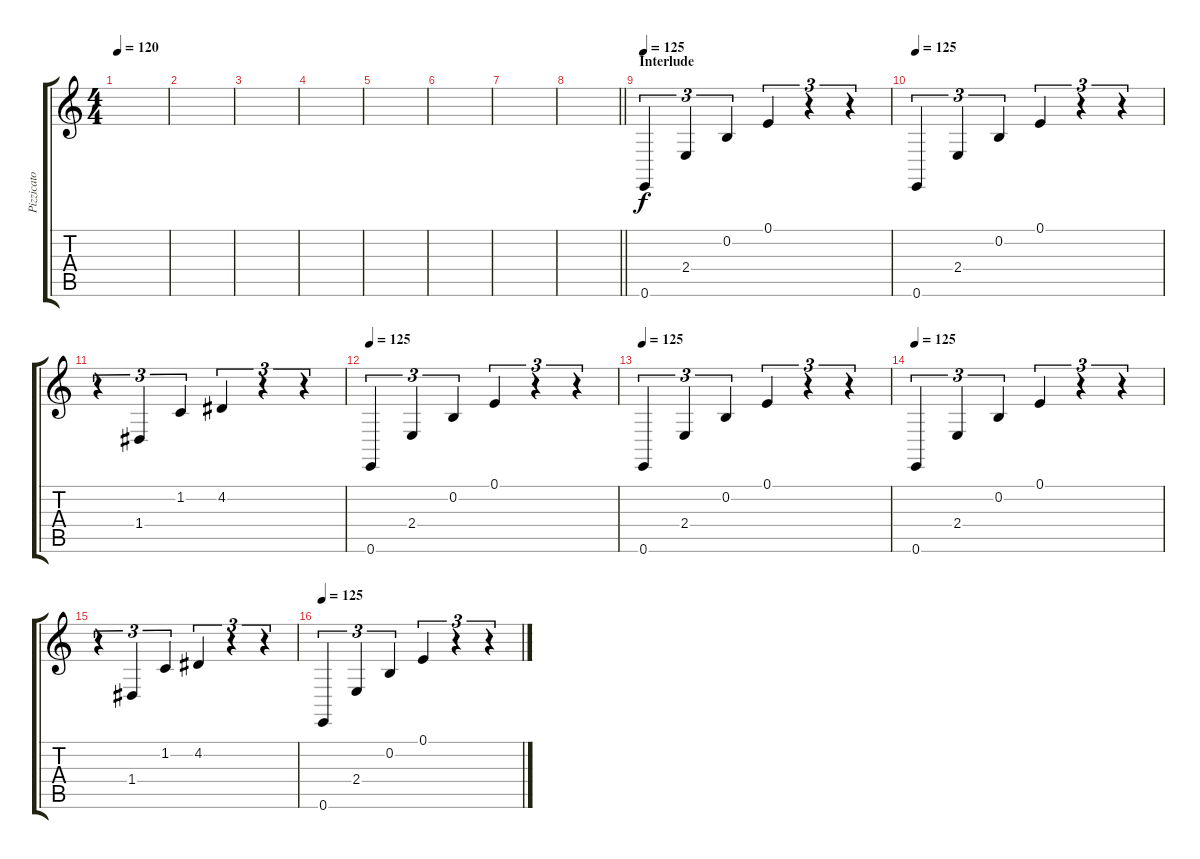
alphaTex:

\track ("Pizzicato Strings" "Pizzicato ") {instrument pizzicatostrings}
\staff {score tabs}
\tuning (E4 B3 G3 D3 A2 E2) {hide}
\ts (4 4)
\tempo 120
\clef g2
\ks c
|
|
|
|
|
|
|
\barLineRight lightlight
|
\section ("" "Interlude")
\tempo 125
0.6.4{tu (3 2)} 2.4.4{tu (3 2)} 0.2.4{tu (3 2)} 0.1.4{tu (3 2)} r.4{tu (3 2)} r.4{tu (3 2)} |
\tempo 125
0.6.4{tu (3 2)} 2.4.4{tu (3 2)} 0.2.4{tu (3 2)} 0.1.4{tu (3 2)} r.4{tu (3 2)} r.4{tu (3 2)} |
r.4{tu (3 2)} 1.4.4{tu (3 2)} 1.2.4{tu (3 2)} 4.2.4{tu (3 2)} r.4{tu (3 2)} r.4{tu (3 2)} |
\tempo 125
0.6.4{tu (3 2)} 2.4.4{tu (3 2)} 0.2.4{tu (3 2)} 0.1.4{tu (3 2)} r.4{tu (3 2)} r.4{tu (3 2)} |
\tempo 125
0.6.4{tu (3 2)} 2.4.4{tu (3 2)} 0.2.4{tu (3 2)} 0.1.4{tu (3 2)} r.4{tu (3 2)} r.4{tu (3 2)} |
\tempo 125
0.6.4{tu (3 2)} 2.4.4{tu (3 2)} 0.2.4{tu (3 2)} 0.1.4{tu (3 2)} r.4{tu (3 2)} r.4{tu (3 2)} |
r.4{tu (3 2)} 1.4.4{tu (3 2)} 1.2.4{tu (3 2)} 4.2.4{tu (3 2)} r.4{tu (3 2)} r.4{tu (3 2)} |
\tempo 125
0.6.4{tu (3 2)} 2.4.4{tu (3 2)} 0.2.4{tu (3 2)} 0.1.4{tu (3 2)} r.4{tu (3 2)} r.4{tu (3 2)}
